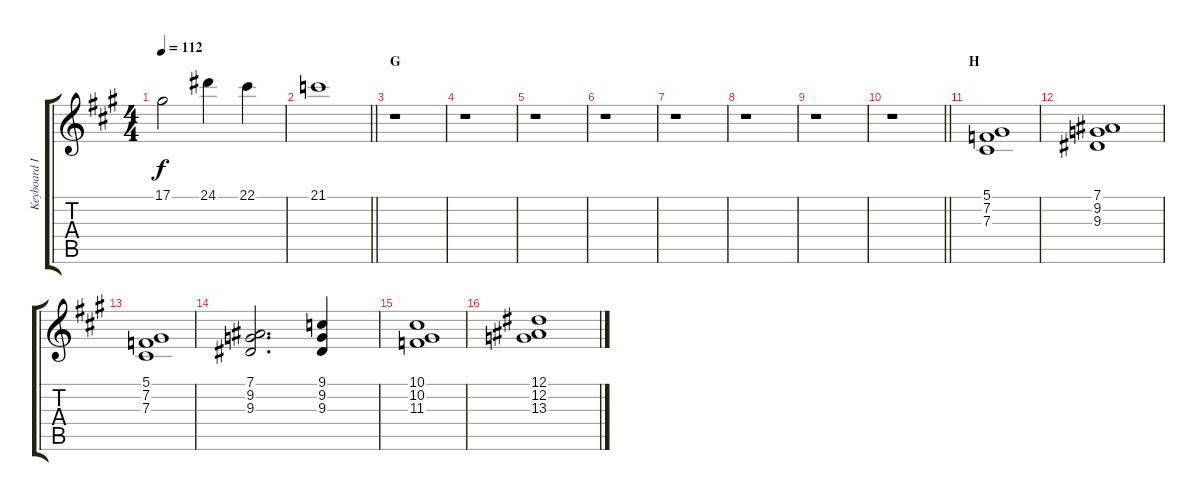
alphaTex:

\track ("Keyboard I" "Keyboard I") {instrument drawbarorgan}
\staff {score tabs}
\tuning (Eb4 Bb3 Gb3 Db3 Ab2 Eb2) {hide}
\ts (4 4)
\tempo 112
\clef g2
\ks a
17.1{t}.2{dy f} 24.1.4 22.1.4 |
\barLineRight lightlight
21.1.1 |
\section ("" "G")
r.1 |
r.1 |
r.1 |
r.1 |
r.1 |
r.1 |
r.1 |
\barLineRight lightlight
r.1 |
\section ("" "H")
(5.1 7.2 7.3).1 |
(7.1 9.2 9.3).1 |
(5.1 7.2 7.3).1 |
(7.1 9.2 9.3).2{d} (9.1 9.2 9.3).4 |
(10.1 10.2 11.3).1 |
(12.1 12.2 13.3).1
